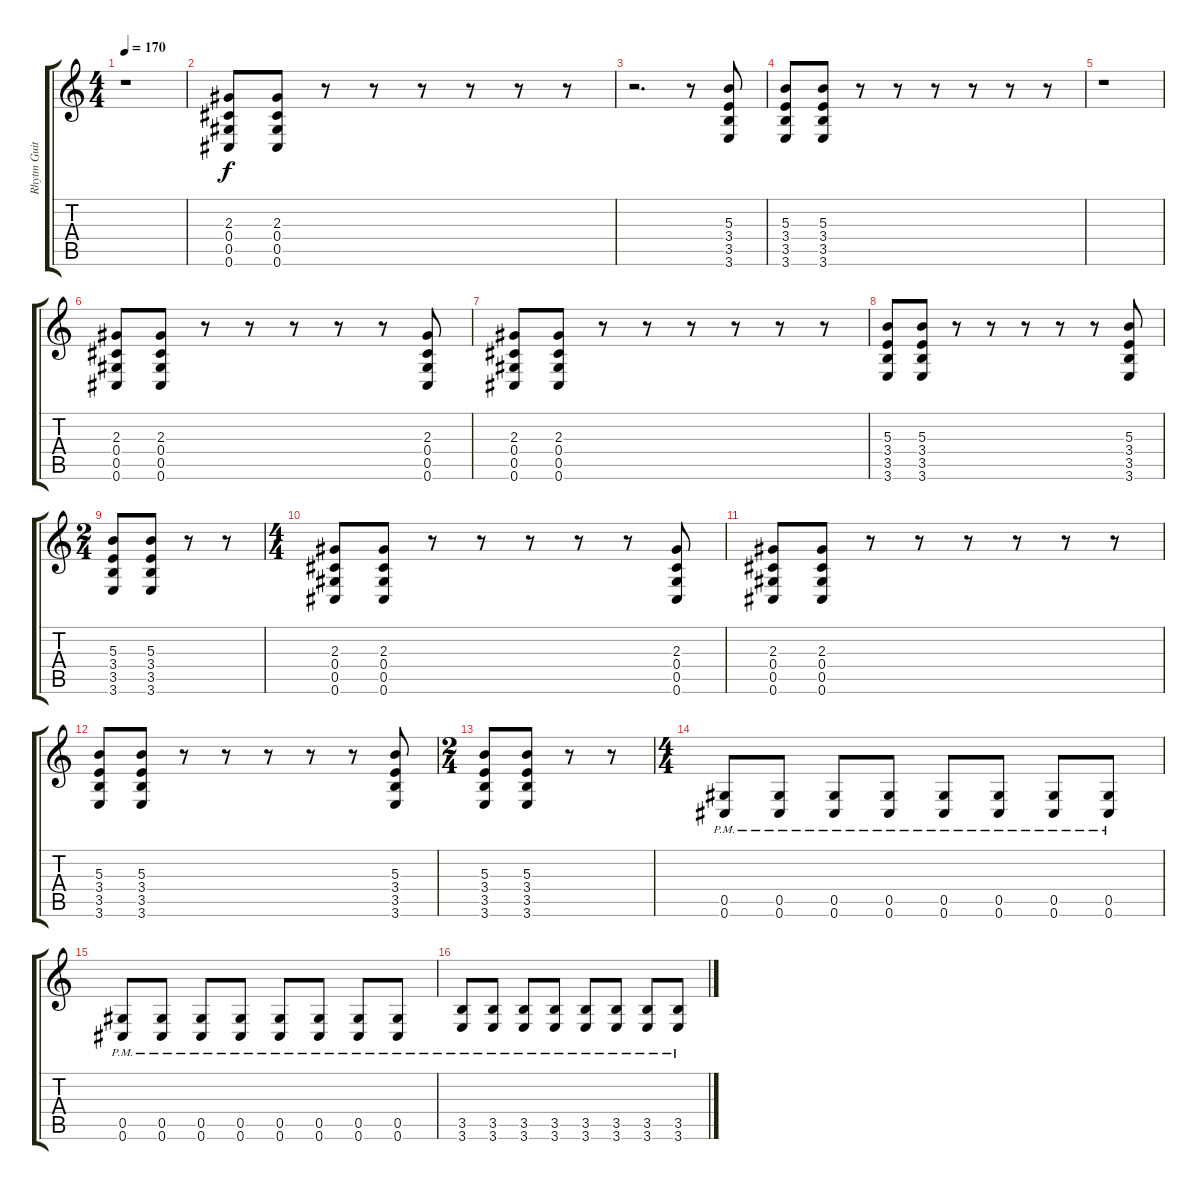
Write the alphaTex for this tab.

\track ("Rhytm Guitar" "Rhytm Guit") {instrument distortionguitar}
\staff {score tabs}
\tuning (Eb4 Bb3 Gb3 Db3 Ab2 Db2) {hide}
\ts (4 4)
\tempo 170
\clef g2
\ks c
r.1{dy f} |
(2.3 0.4 0.5 0.6).8 (2.3 0.4 0.5 0.6).8 r.8 r.8 r.8 r.8 r.8 r.8 |
r.2{d} r.8 (5.3 3.4 3.5 3.6).8 |
(5.3 3.4 3.5 3.6).8 (5.3 3.4 3.5 3.6).8 r.8 r.8 r.8 r.8 r.8 r.8 |
r.1 |
(2.3 0.4 0.5 0.6).8 (2.3 0.4 0.5 0.6).8 r.8 r.8 r.8 r.8 r.8 (2.3 0.4 0.5 0.6).8 |
(2.3 0.4 0.5 0.6).8 (2.3 0.4 0.5 0.6).8 r.8 r.8 r.8 r.8 r.8 r.8 |
(5.3 3.4 3.5 3.6).8 (5.3 3.4 3.5 3.6).8 r.8 r.8 r.8 r.8 r.8 (5.3 3.4 3.5 3.6).8 |
\ts (2 4)
(5.3 3.4 3.5 3.6).8 (5.3 3.4 3.5 3.6).8 r.8 r.8 |
\ts (4 4)
(2.3 0.4 0.5 0.6).8 (2.3 0.4 0.5 0.6).8 r.8 r.8 r.8 r.8 r.8 (2.3 0.4 0.5 0.6).8 |
(2.3 0.4 0.5 0.6).8 (2.3 0.4 0.5 0.6).8 r.8 r.8 r.8 r.8 r.8 r.8 |
(5.3 3.4 3.5 3.6).8 (5.3 3.4 3.5 3.6).8 r.8 r.8 r.8 r.8 r.8 (5.3 3.4 3.5 3.6).8 |
\ts (2 4)
(5.3 3.4 3.5 3.6).8 (5.3 3.4 3.5 3.6).8 r.8 r.8 |
\ts (4 4)
(0.5{pm} 0.6{pm}).8 (0.5{pm} 0.6{pm}).8 (0.5{pm} 0.6{pm}).8 (0.5{pm} 0.6{pm}).8 (0.5{pm} 0.6{pm}).8 (0.5{pm} 0.6{pm}).8 (0.5{pm} 0.6{pm}).8 (0.5{pm} 0.6{pm}).8 |
(0.5{pm} 0.6{pm}).8 (0.5{pm} 0.6{pm}).8 (0.5{pm} 0.6{pm}).8 (0.5{pm} 0.6{pm}).8 (0.5{pm} 0.6{pm}).8 (0.5{pm} 0.6{pm}).8 (0.5{pm} 0.6{pm}).8 (0.5{pm} 0.6{pm}).8 |
(3.5{pm} 3.6{pm}).8 (3.5{pm} 3.6{pm}).8 (3.5{pm} 3.6{pm}).8 (3.5{pm} 3.6{pm}).8 (3.5{pm} 3.6{pm}).8 (3.5{pm} 3.6{pm}).8 (3.5{pm} 3.6{pm}).8 (3.5{pm} 3.6{pm}).8
